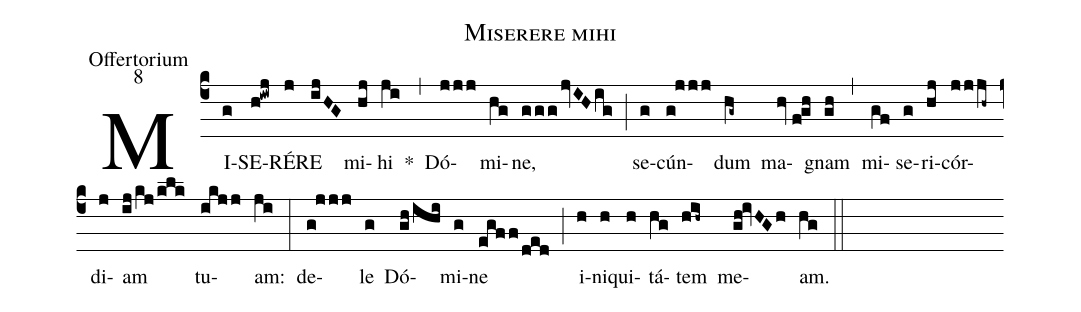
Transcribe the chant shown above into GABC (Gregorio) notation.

name:Miserere mihi;
office-part:Offertorium;
mode:8;
%%
(c4) MI(g)SE(h!iwj)RÉ(j)RE(ijHG) mi(hj)hi(ji) *(,) Dó(jjj)mi(hg)ne,(gggjvIHig) (;) se(g)cún(g!jjj)dum(hg~) ma(hv//f!gh)gnam(gh) (,) mi(gf)se(g)ri(hj)cór(jjjh~)di(j)am(ij/kj/klk) tu(ikjj)am:(ji) (:) de(g!jjj)le(g) Dó(gh/ihi)mi(g)ne(egff/ded) (;) i(h)ni(h)qui(h)tá(hg)tem(hih~) me(gh!ivHGh)am.(hg) (::)
